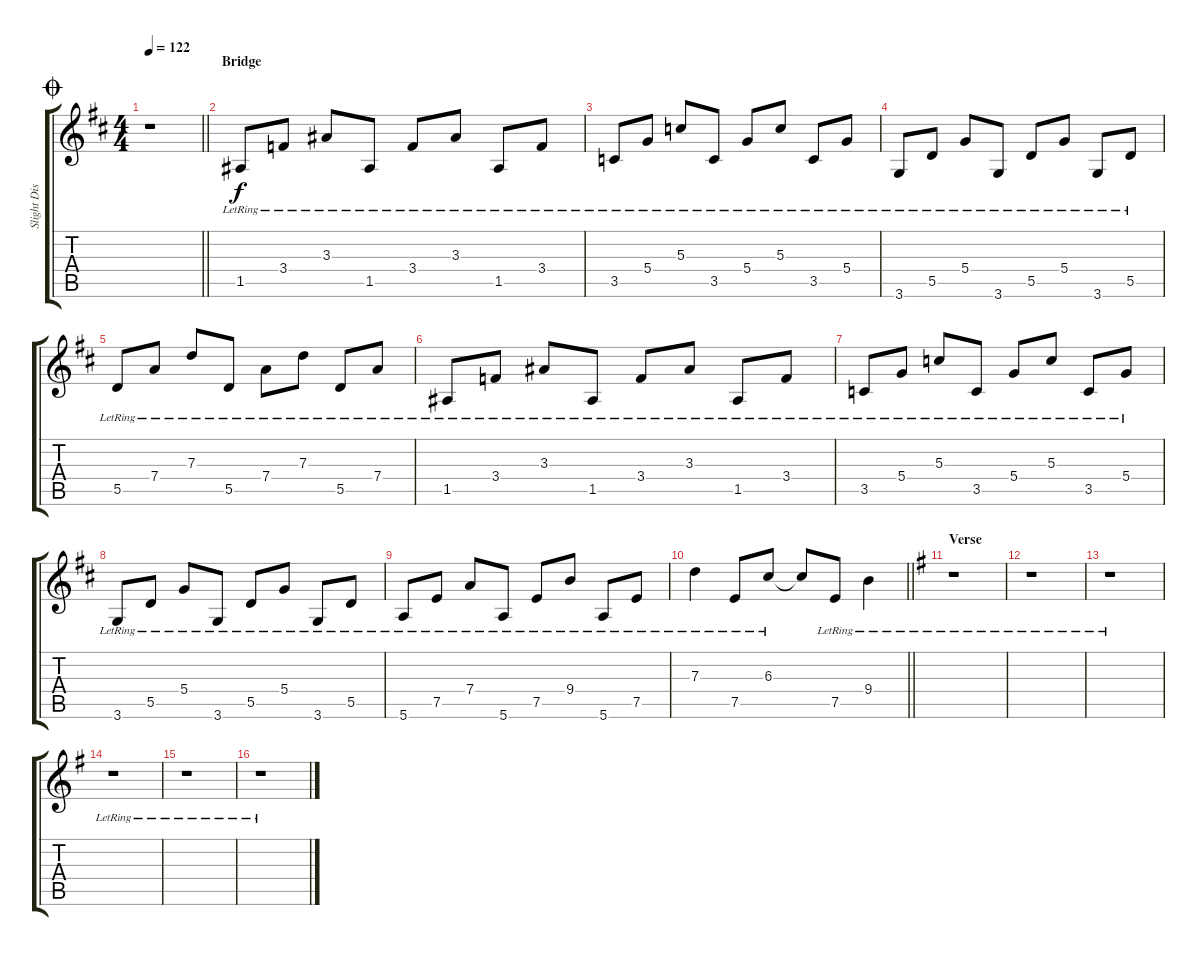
\track ("Slight Distortion" "Slight Dis") {instrument distortionguitar}
\staff {score tabs}
\tuning (E4 B3 G3 D3 A2 E2) {hide}
\ts (4 4)
\jump coda
\tempo 122
\clef g2
\barLineRight lightlight
\ks d
r.1{dy f} |
\section ("" "Bridge")
1.5{lr}.8 3.4{lr}.8 3.3{lr}.8 1.5{lr}.8 3.4{lr}.8 3.3{lr}.8 1.5{lr}.8 3.4{lr}.8 |
3.5{lr}.8 5.4{lr}.8 5.3{lr}.8 3.5{lr}.8 5.4{lr}.8 5.3{lr}.8 3.5{lr}.8 5.4{lr}.8 |
3.6{lr}.8 5.5{lr}.8 5.4{lr}.8 3.6{lr}.8 5.5{lr}.8 5.4{lr}.8 3.6{lr}.8 5.5{lr}.8 |
5.5{lr}.8 7.4{lr}.8 7.3{lr}.8 5.5{lr}.8 7.4{lr}.8 7.3{lr}.8 5.5{lr}.8 7.4{lr}.8 |
1.5{lr}.8 3.4{lr}.8 3.3{lr}.8 1.5{lr}.8 3.4{lr}.8 3.3{lr}.8 1.5{lr}.8 3.4{lr}.8 |
3.5{lr}.8 5.4{lr}.8 5.3{lr}.8 3.5{lr}.8 5.4{lr}.8 5.3{lr}.8 3.5{lr}.8 5.4{lr}.8 |
3.6{lr}.8 5.5{lr}.8 5.4{lr}.8 3.6{lr}.8 5.5{lr}.8 5.4{lr}.8 3.6{lr}.8 5.5{lr}.8 |
5.6{lr}.8 7.5{lr}.8 7.4{lr}.8 5.6{lr}.8 7.5{lr}.8 9.4{lr}.8 5.6{lr}.8 7.5{lr}.8 |
\barLineRight lightlight
7.3{lr}.4 7.5{lr}.8 6.3{lr}.8 6.3{t}.8 7.5{lr}.8 9.4{lr}.4 |
\section ("" "Verse")
\ks g
r.1 |
r.1 |
r.1 |
r.1 |
r.1 |
r.1
